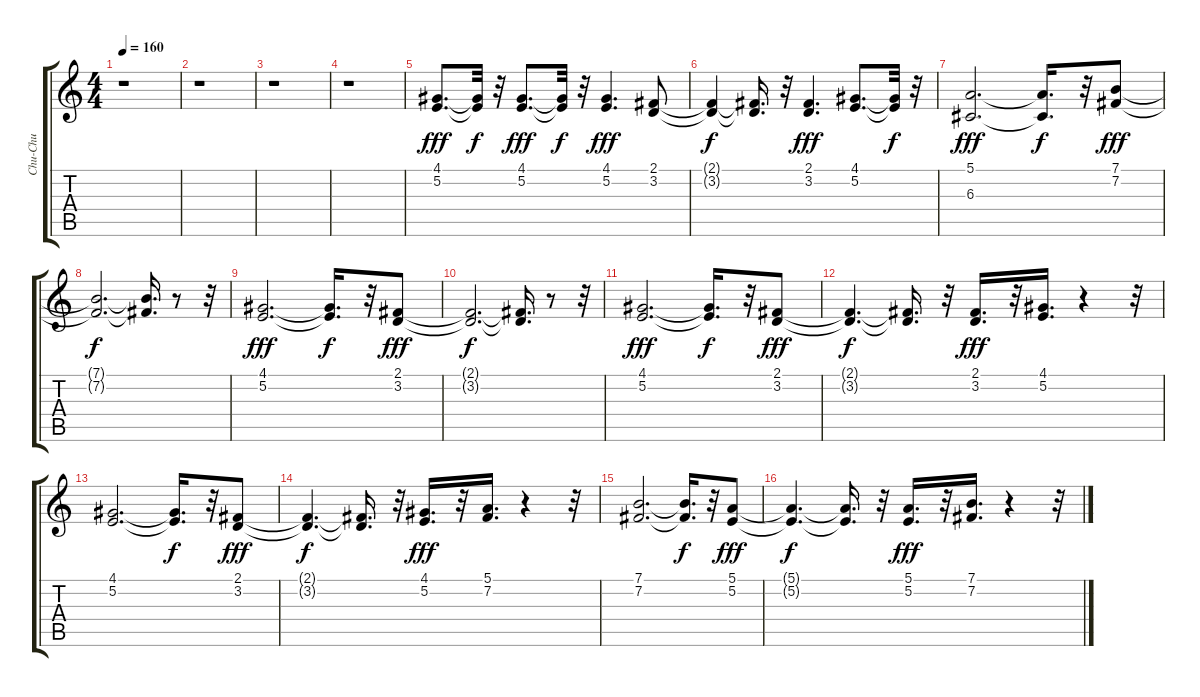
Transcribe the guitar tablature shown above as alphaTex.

\track ("Chu-Chu" "Chu-Chu") {instrument voiceoohs}
\staff {score tabs}
\tuning (E4 B3 G3 D3 A2 E2) {hide}
\ts (4 4)
\tempo 160
\clef g2
\ks c
r.1{dy fff} |
r.1 |
r.1 |
r.1 |
(4.1 5.2).8{d} (4.1{t} 5.2{t}).32{dy f} r.32 (4.1 5.2).8{d dy fff} (4.1{t} 5.2{t}).32{dy f} r.32 (4.1 5.2).4{d dy fff} (2.1 3.2).8 |
(2.1{t} 3.2{t}).4{dy f} (2.1{t} 3.2{t}).16{d} r.32 (2.1 3.2).4{d dy fff} (4.1 5.2).8{d} (4.1{t} 5.2{t}).32{dy f} r.32 |
(5.1 6.3).2{d dy fff} (5.1{t} 6.3{t}).16{d dy f} r.32 (7.1 7.2).8{dy fff} |
(7.1{t} 7.2{t}).2{d dy f} (7.1{t} 7.2{t}).16{d} r.8 r.32 |
(4.1 5.2).2{d dy fff} (4.1{t} 5.2{t}).16{d dy f} r.32 (2.1 3.2).8{dy fff} |
(2.1{t} 3.2{t}).2{d dy f} (2.1{t} 3.2{t}).16{d} r.8 r.32 |
(4.1 5.2).2{d dy fff} (4.1{t} 5.2{t}).16{d dy f} r.32 (2.1 3.2).8{dy fff} |
(2.1{t} 3.2{t}).4{d dy f} (2.1{t} 3.2{t}).16{d} r.32 (2.1 3.2).16{d dy fff} r.32 (4.1 5.2).16{d} r.4 r.32 |
(4.1 5.2).2{d} (4.1{t} 5.2{t}).16{d dy f} r.32 (2.1 3.2).8{dy fff} |
(2.1{t} 3.2{t}).4{d dy f} (2.1{t} 3.2{t}).16{d} r.32 (4.1 5.2).16{d dy fff} r.32 (5.1 7.2).16{d} r.4 r.32 |
(7.1 7.2).2{d} (7.1{t} 7.2{t}).16{d dy f} r.32 (5.1 5.2).8{dy fff} |
(5.1{t} 5.2{t}).4{d dy f} (5.1{t} 5.2{t}).16{d} r.32 (5.1 5.2).16{d dy fff} r.32 (7.1 7.2).16{d} r.4 r.32
